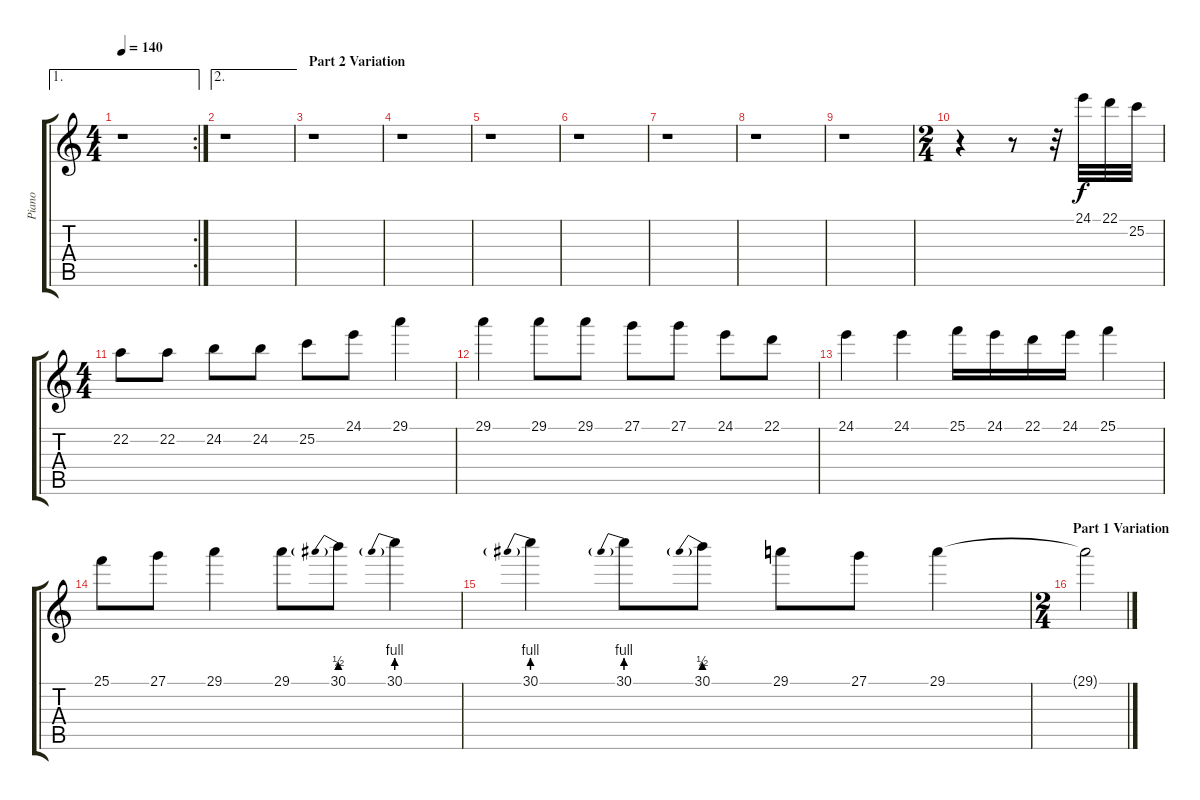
\track ("Piano" "Piano") {instrument acousticgrandpiano}
\staff {score tabs}
\tuning (E4 B3 G3 D3 A2 E2) {hide}
\ae 1
\rc 2
\ts (4 4)
\tempo 140
\clef g2
\ks c
r.1{dy f} |
\ae 2
r.1 |
\section ("" "Part 2 Variation")
r.1 |
r.1 |
r.1 |
r.1 |
r.1 |
r.1 |
r.1 |
\ts (2 4)
r.4 r.8 r.32 24.1.32 22.1.32 25.2.32 |
\ts (4 4)
22.2.8{volume 16} 22.2.8 24.2.8 24.2.8 25.2.8 24.1.8 29.1.4 |
29.1.4 29.1.8 29.1.8 27.1.8 27.1.8 24.1.8 22.1.8 |
24.1.4 24.1.4 25.1.16 24.1.16 22.1.16 24.1.16 25.1.4 |
25.1.8 27.1.8 29.1.4 29.1.8 30.1{be (prebend 0 2 60 2)}.8 30.1{be (prebend 0 4 60 4)}.4 |
30.1{be (prebend 0 4 60 4)}.4 30.1{be (prebend 0 4 60 4)}.8 30.1{be (prebend 0 2 60 2)}.8 29.1.8 27.1.8 29.1.4 |
\ts (2 4)
\section ("" "Part 1 Variation")
29.1{t}.2
